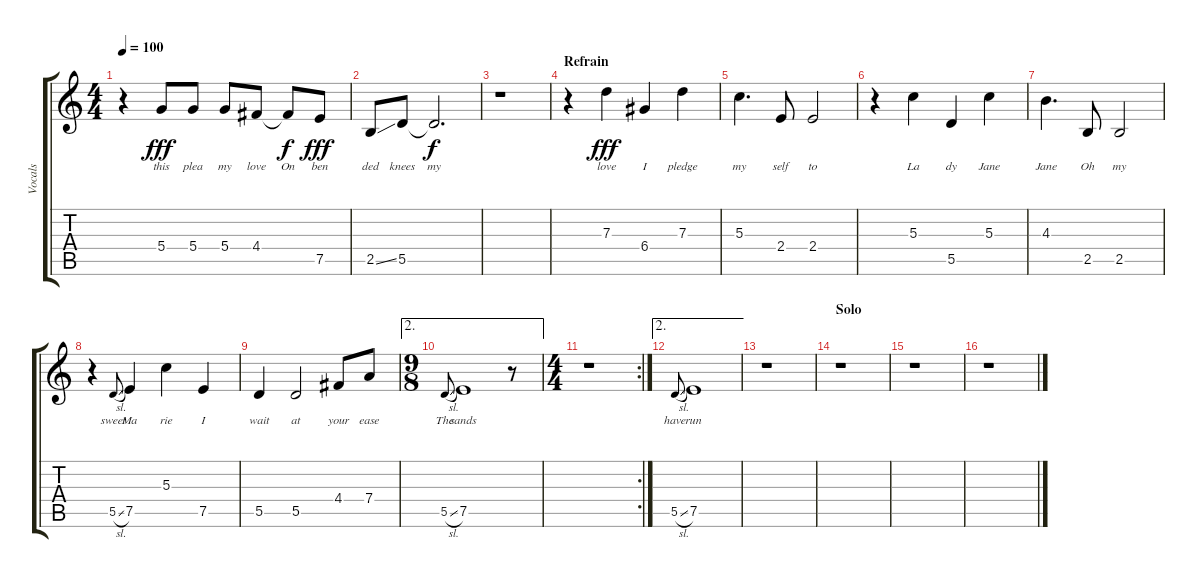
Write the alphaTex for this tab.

\track ("Vocals" "Vocals") {instrument acousticguitarsteel}
\staff {score tabs}
\tuning (E4 B3 G3 D3 A2 E2) {hide}
\ts (4 4)
\tempo 100
\clef g2
\ks c
r.4{dy f} 5.4.8{lyrics (0 "this") lyrics (1 "") lyrics (2 "") lyrics (3 "") lyrics (4 "") dy fff} 5.4.8{lyrics (0 "plea") lyrics (1 "") lyrics (2 "") lyrics (3 "") lyrics (4 "")} 5.4.8{lyrics (0 "my") lyrics (1 "") lyrics (2 "") lyrics (3 "") lyrics (4 "")} 4.4.8{lyrics (0 "love") lyrics (1 "") lyrics (2 "") lyrics (3 "") lyrics (4 "")} 4.4{t}.8{lyrics (0 "On") lyrics (1 "") lyrics (2 "") lyrics (3 "") lyrics (4 "") dy f} 7.5.8{lyrics (0 "ben") lyrics (1 "") lyrics (2 "") lyrics (3 "") lyrics (4 "") dy fff} |
2.5{ss}.8{lyrics (0 "ded") lyrics (1 "") lyrics (2 "") lyrics (3 "") lyrics (4 "")} 5.5.8{lyrics (0 "knees") lyrics (1 "") lyrics (2 "") lyrics (3 "") lyrics (4 "")} 5.5{t}.2{d lyrics (0 "my") lyrics (1 "") lyrics (2 "") lyrics (3 "") lyrics (4 "") dy f} |
r.1 |
\section ("" "Refrain")
r.4 7.3.4{lyrics (0 "love") lyrics (1 "") lyrics (2 "") lyrics (3 "") lyrics (4 "") dy fff} 6.4.4{lyrics (0 "I") lyrics (1 "") lyrics (2 "") lyrics (3 "") lyrics (4 "")} 7.3.4{lyrics (0 "pledge") lyrics (1 "") lyrics (2 "") lyrics (3 "") lyrics (4 "")} |
5.3.4{d lyrics (0 "my") lyrics (1 "") lyrics (2 "") lyrics (3 "") lyrics (4 "")} 2.4.8{lyrics (0 "self") lyrics (1 "") lyrics (2 "") lyrics (3 "") lyrics (4 "")} 2.4.2{lyrics (0 "to") lyrics (1 "") lyrics (2 "") lyrics (3 "") lyrics (4 "")} |
r.4 5.3.4{lyrics (0 "La") lyrics (1 "") lyrics (2 "") lyrics (3 "") lyrics (4 "")} 5.5.4{lyrics (0 "dy") lyrics (1 "") lyrics (2 "") lyrics (3 "") lyrics (4 "")} 5.3.4{lyrics (0 "Jane") lyrics (1 "") lyrics (2 "") lyrics (3 "") lyrics (4 "")} |
4.3.4{d lyrics (0 "Jane") lyrics (1 "") lyrics (2 "") lyrics (3 "") lyrics (4 "")} 2.5.8{lyrics (0 "Oh") lyrics (1 "") lyrics (2 "") lyrics (3 "") lyrics (4 "")} 2.5.2{lyrics (0 "my") lyrics (1 "") lyrics (2 "") lyrics (3 "") lyrics (4 "")} |
r.4 5.5{sl}.8{lyrics (0 "sweet") lyrics (1 "") lyrics (2 "") lyrics (3 "") lyrics (4 "") gr onbeat} 7.5.4{lyrics (0 "Ma") lyrics (1 "") lyrics (2 "") lyrics (3 "") lyrics (4 "")} 5.3.4{lyrics (0 "rie") lyrics (1 "") lyrics (2 "") lyrics (3 "") lyrics (4 "")} 7.5.4{lyrics (0 "I") lyrics (1 "") lyrics (2 "") lyrics (3 "") lyrics (4 "")} |
5.5.4{lyrics (0 "wait") lyrics (1 "") lyrics (2 "") lyrics (3 "") lyrics (4 "")} 5.5.2{lyrics (0 "at") lyrics (1 "") lyrics (2 "") lyrics (3 "") lyrics (4 "")} 4.4.8{lyrics (0 "your") lyrics (1 "") lyrics (2 "") lyrics (3 "") lyrics (4 "")} 7.4.8{lyrics (0 "ease") lyrics (1 "") lyrics (2 "") lyrics (3 "") lyrics (4 "")} |
\ae 2
\ts (9 8)
5.5{sl}.8{lyrics (0 "The") lyrics (1 "") lyrics (2 "") lyrics (3 "") lyrics (4 "") gr onbeat} 7.5.1{lyrics (0 "sands") lyrics (1 "") lyrics (2 "") lyrics (3 "") lyrics (4 "")} r.8 |
\rc 2
\ts (4 4)
r.1 |
\ae 2
5.5{sl}.8{lyrics (0 "have") lyrics (1 "") lyrics (2 "") lyrics (3 "") lyrics (4 "") gr onbeat} 7.5.1{lyrics (0 "run") lyrics (1 "") lyrics (2 "") lyrics (3 "") lyrics (4 "")} |
r.1 |
\section ("" "Solo")
r.1 |
r.1 |
r.1
